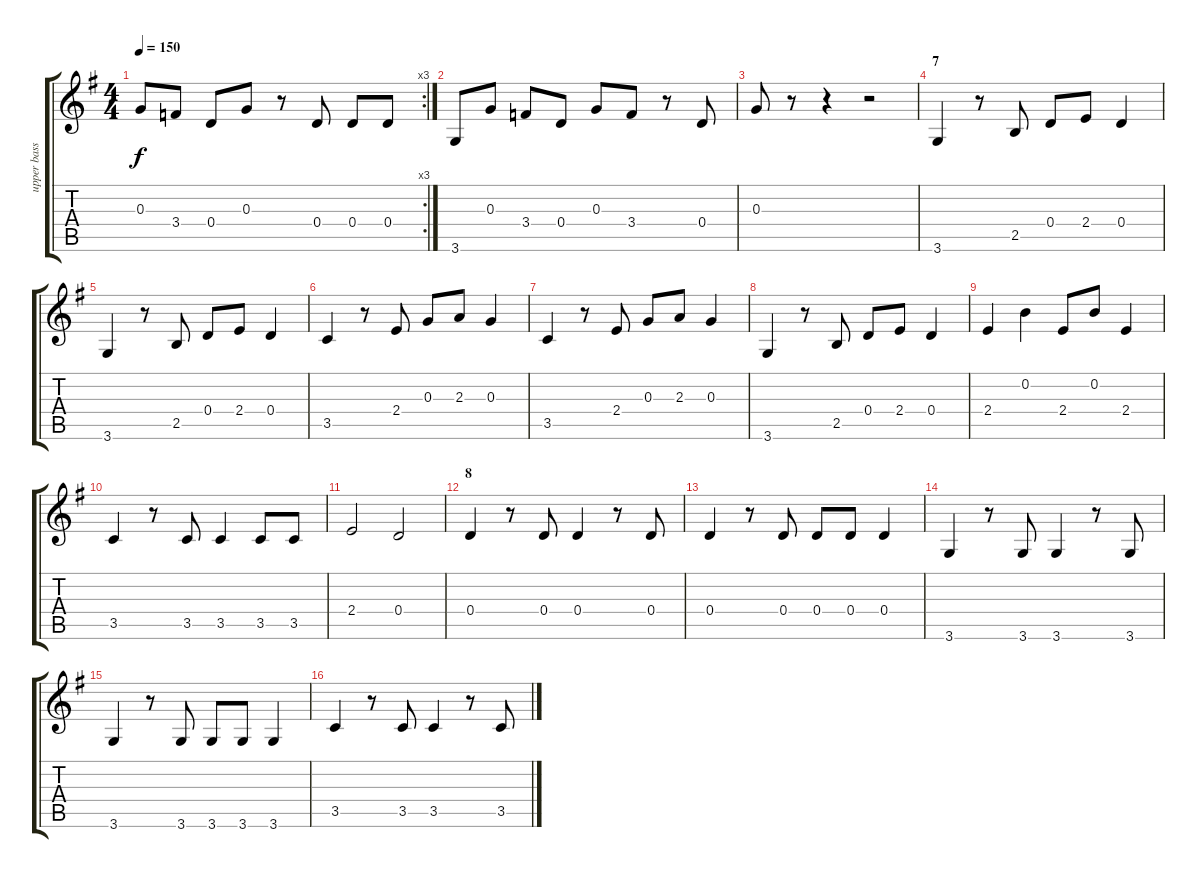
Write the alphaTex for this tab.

\track ("upper bass" "upper bass") {instrument acousticguitarnylon}
\staff {score tabs}
\tuning (E4 B3 G3 D3 A2 E2) {hide}
\rc 3
\ts (4 4)
\tempo 150
\clef g2
\ks g
0.3.8{dy f} 3.4.8 0.4.8 0.3.8 r.8 0.4.8 0.4.8 0.4.8 |
3.6.8 0.3.8 3.4.8 0.4.8 0.3.8 3.4.8 r.8 0.4.8 |
0.3.8 r.8 r.4 r.2 |
\section ("" "7")
3.6.4 r.8 2.5.8 0.4.8 2.4.8 0.4.4 |
3.6.4 r.8 2.5.8 0.4.8 2.4.8 0.4.4 |
3.5.4 r.8 2.4.8 0.3.8 2.3.8 0.3.4 |
3.5.4 r.8 2.4.8 0.3.8 2.3.8 0.3.4 |
3.6.4 r.8 2.5.8 0.4.8 2.4.8 0.4.4 |
2.4.4 0.2.4 2.4.8 0.2.8 2.4.4 |
3.5.4 r.8 3.5.8 3.5.4 3.5.8 3.5.8 |
2.4.2 0.4.2 |
\section ("" "8")
0.4.4 r.8 0.4.8 0.4.4 r.8 0.4.8 |
0.4.4 r.8 0.4.8 0.4.8 0.4.8 0.4.4 |
3.6.4 r.8 3.6.8 3.6.4 r.8 3.6.8 |
3.6.4 r.8 3.6.8 3.6.8 3.6.8 3.6.4 |
3.5.4 r.8 3.5.8 3.5.4 r.8 3.5.8
